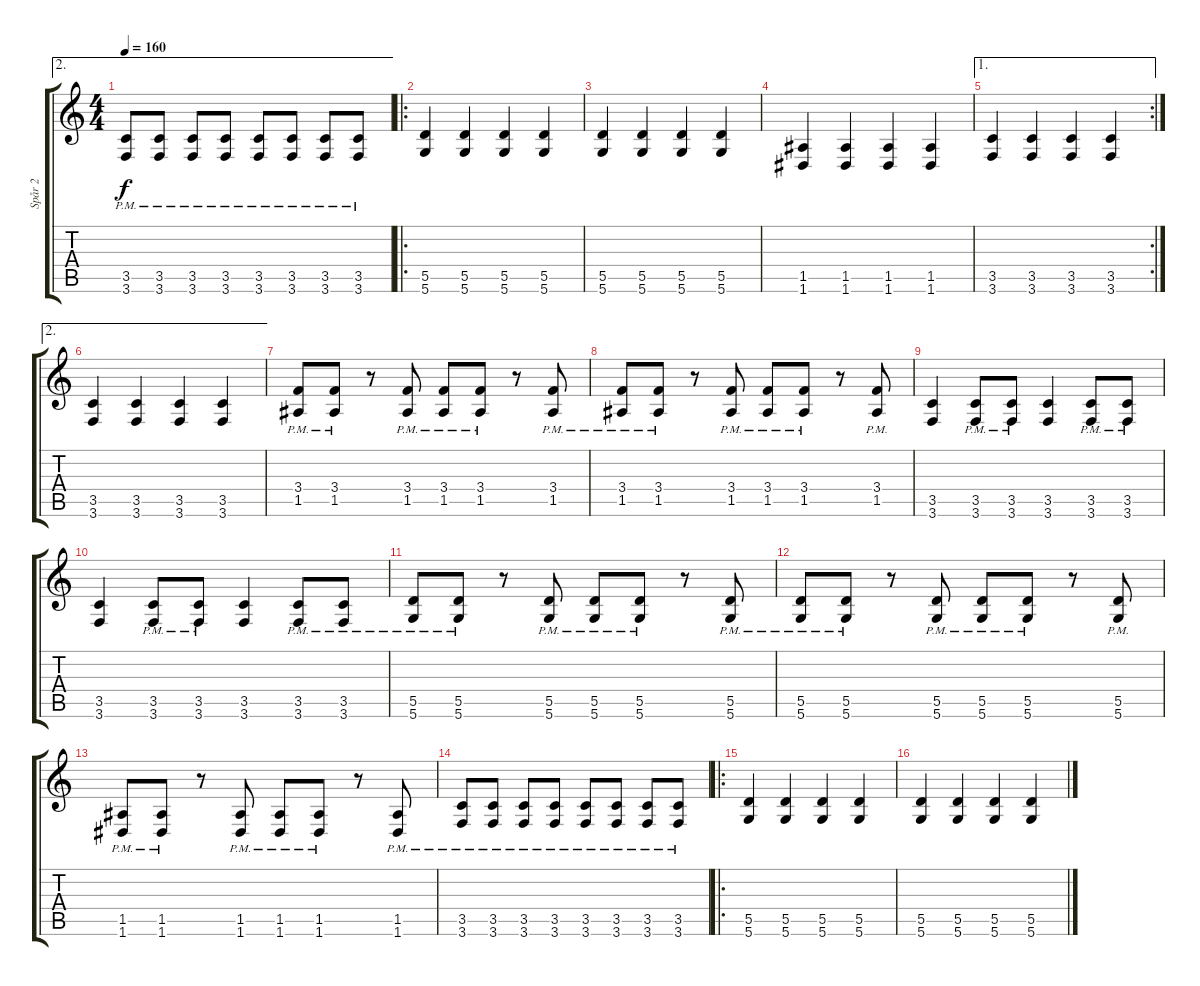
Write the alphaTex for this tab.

\track ("Spår 2" "Spår 2") {instrument overdrivenguitar}
\staff {score tabs}
\tuning (E4 B3 G3 D3 A2 D2) {hide}
\ae 2
\ts (4 4)
\tempo 160
\clef g2
\ks c
(3.5{pm} 3.6{pm}).8{dy f volume 9} (3.5{pm} 3.6{pm}).8 (3.5{pm} 3.6{pm}).8 (3.5{pm} 3.6{pm}).8 (3.5{pm} 3.6{pm}).8 (3.5{pm} 3.6{pm}).8 (3.5{pm} 3.6{pm}).8 (3.5{pm} 3.6{pm}).8 |
\ro
(5.5 5.6).4 (5.5 5.6).4 (5.5 5.6).4 (5.5 5.6).4 |
(5.5 5.6).4 (5.5 5.6).4 (5.5 5.6).4 (5.5 5.6).4 |
(1.5 1.6).4 (1.5 1.6).4 (1.5 1.6).4 (1.5 1.6).4 |
\ae 1
\rc 2
(3.5 3.6).4 (3.5 3.6).4 (3.5 3.6).4 (3.5 3.6).4 |
\ae 2
(3.5 3.6).4 (3.5 3.6).4 (3.5 3.6).4 (3.5 3.6).4 |
(3.4{pm} 1.5{pm}).8 (3.4{pm} 1.5{pm}).8 r.8 (3.4{pm} 1.5{pm}).8 (3.4{pm} 1.5{pm}).8 (3.4{pm} 1.5{pm}).8 r.8 (3.4{pm} 1.5{pm}).8 |
(3.4{pm} 1.5{pm}).8 (3.4{pm} 1.5{pm}).8 r.8 (3.4{pm} 1.5{pm}).8 (3.4{pm} 1.5{pm}).8 (3.4{pm} 1.5{pm}).8 r.8 (3.4{pm} 1.5{pm}).8 |
(3.5 3.6).4 (3.5{pm} 3.6{pm}).8 (3.5{pm} 3.6{pm}).8 (3.5 3.6).4 (3.5{pm} 3.6{pm}).8 (3.5{pm} 3.6{pm}).8 |
(3.5 3.6).4 (3.5{pm} 3.6{pm}).8 (3.5{pm} 3.6{pm}).8 (3.5 3.6).4 (3.5{pm} 3.6{pm}).8 (3.5{pm} 3.6{pm}).8 |
(5.5{pm} 5.6{pm}).8 (5.5{pm} 5.6{pm}).8 r.8 (5.5{pm} 5.6{pm}).8 (5.5{pm} 5.6{pm}).8 (5.5{pm} 5.6{pm}).8 r.8 (5.5{pm} 5.6{pm}).8 |
(5.5{pm} 5.6{pm}).8 (5.5{pm} 5.6{pm}).8 r.8 (5.5{pm} 5.6{pm}).8 (5.5{pm} 5.6{pm}).8 (5.5{pm} 5.6{pm}).8 r.8 (5.5{pm} 5.6{pm}).8 |
(1.5{pm} 1.6{pm}).8 (1.5{pm} 1.6{pm}).8 r.8 (1.5{pm} 1.6{pm}).8 (1.5{pm} 1.6{pm}).8 (1.5{pm} 1.6{pm}).8 r.8 (1.5{pm} 1.6{pm}).8 |
(3.5{pm} 3.6{pm}).8 (3.5{pm} 3.6{pm}).8 (3.5{pm} 3.6{pm}).8 (3.5{pm} 3.6{pm}).8 (3.5{pm} 3.6{pm}).8 (3.5{pm} 3.6).8 (3.5{pm} 3.6{pm}).8 (3.5{pm} 3.6{pm}).8 |
\ro
(5.5 5.6).4 (5.5 5.6).4 (5.5 5.6).4 (5.5 5.6).4 |
(5.5 5.6).4 (5.5 5.6).4 (5.5 5.6).4 (5.5 5.6).4
